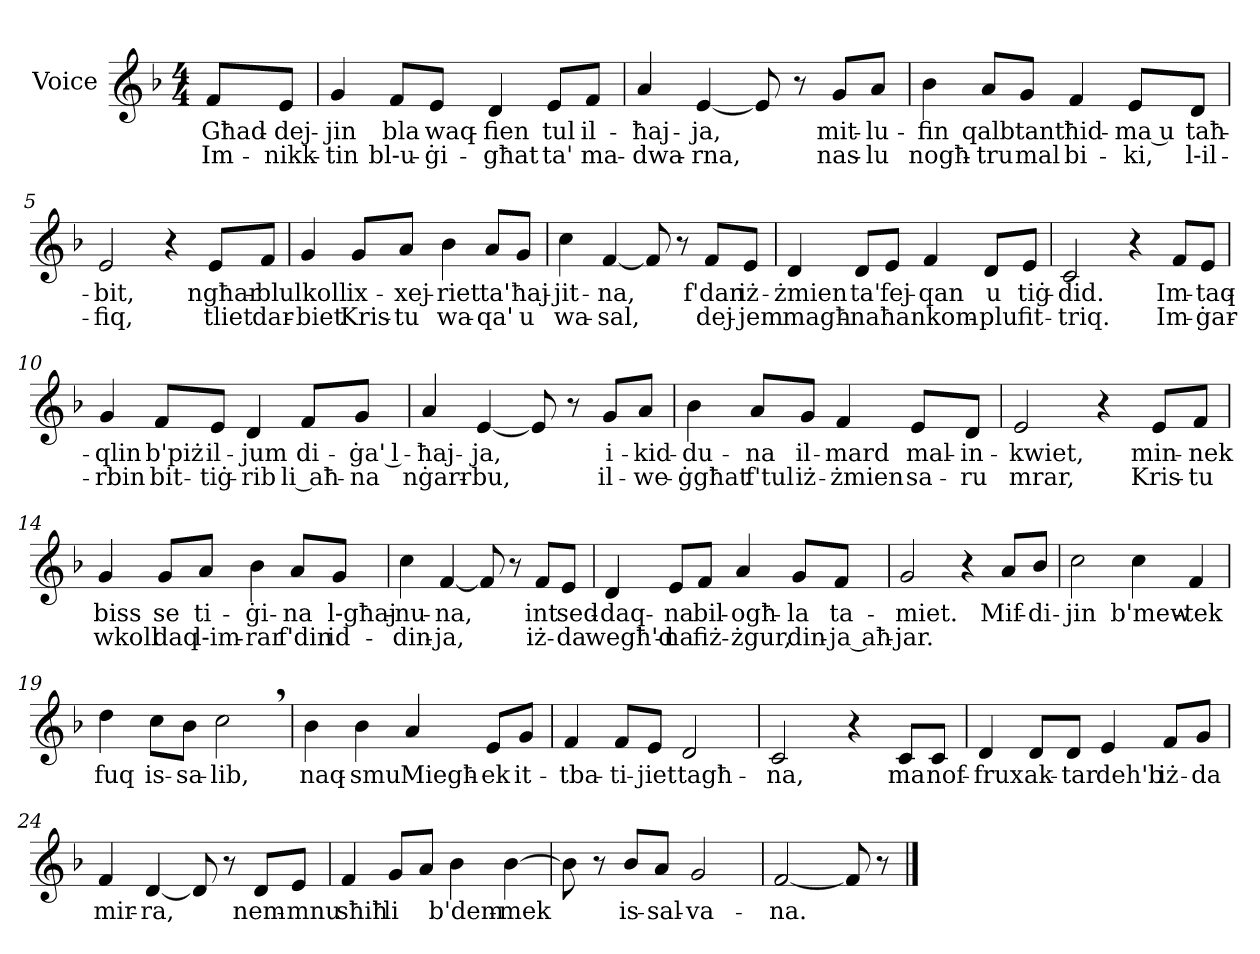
**kern	**text	**text
*part1	*part1	*part1
*staff1	*staff1	*staff1
*I"Voice	*	*
*I'Vo.	*	*
*clefG2	*	*
*k[b-]	*	*
*M4/4	*	*
=1	=1	=1
8f/L	Għad-	Im-
8e/J	-dej-	-nikk-
=2	=2	=2
4g/	-jin	-tin
8f/L	bla	bl-u-
8e/J	waq-	-ġi-
4d/	-fien	-għat
8e/L	tul	ta'
8f/J	il-	ma-
=3	=3	=3
4a/	-ħaj-	-dwa-
[4e/	-ja,	-rna,
8e/]	.	.
8r	.	.
8g/L	mit-	nas-
8a/J	-lu-	-lu
=4	=4	=4
4b-\	-fin	nogħ-
8a/L	qalb	-tru
8g/J	tant	mal
4f/	ħid-	bi-
8e/L	-ma u	-ki,
8d/J	taħ-	l-il-
=5	=5	=5
2e/	-bit,	-fiq,
4r	.	.
8e/L	ngħar-	tliet
8f/J	-blu	dar-
=6	=6	=6
4g/	lkoll	-biet
8g/L	ix-	Kris-
8a/J	-xej-	-tu
4b-\	-riet	wa-
8a/L	ta'	-qa'
8g/J	ħaj-	u
=7	=7	=7
4cc\	-jit-	wa-
[4f/	-na,	-sal,
8f/]	.	.
8r	.	.
8f/L	f'dan	dej-
8e/J	iż-	-jem
=8	=8	=8
4d/	-żmien	magħ-
8d/L	ta'	-na
8e/J	fej-	ħa
4f/	-qan	nkom-
8d/L	u	-plu
8e/J	tiġ-	fit-
=9	=9	=9
2c/	-did.	-triq.
4r	.	.
8f/L	Im-	Im-
8e/J	-taq-	-ġar-
=10	=10	=10
4g/	-qlin	-rbin
8f/L	b'piż	bit-
8e/J	il-	-tiġ-
4d/	-jum	-rib
8f/L	di-	li aħ-
8g/J	-ġa' l-	-na
=11	=11	=11
4a/	-ħaj-	nġarr-
[4e/	-ja,	-bu,
8e/]	.	.
8r	.	.
8g/L	i-	il-
8a/J	-kid-	-we-
=12	=12	=12
4b-\	-du-	-ġgħat
8a/L	-na	f'tul
8g/J	il-	iż-
4f/	-mard	-żmien
8e/L	mal-	sa-
8d/J	-in-	-ru
=13	=13	=13
2e/	-kwiet,	mrar,
4r	.	.
8e/L	min-	Kris-
8f/J	-nek	-tu
=14	=14	=14
4g/	biss	wkoll
8g/L	se	daq
8a/J	ti-	l-im-
4b-\	-ġi-	-rar
8a/L	-na	f'din
8g/J	l-għaj-	id-
=15	=15	=15
4cc\	-nu-	-din-
[4f/	-na,	-ja,
8f/]	.	.
8r	.	.
8f/L	int	iż-
8e/J	sed-	-da
=16	=16	=16
4d/	-daq-	wegħ'd-
8e/L	-na	-na
8f/J	bil-	fiż-
4a/	-ogħ-	-żgur,
8g/L	-la	din-
8f/J	ta-	-ja aħ-
=17	=17	=17
2g/	-miet.	-jar.
4r	.	.
8a/L	Mif-	.
8b-/J	-di-	.
=18	=18	=18
2cc\	-jin	.
4cc\	b'mew-	.
4f/	-tek	.
=19	=19	=19
4dd\	fuq	.
8cc\L	is-	.
8b-\J	-sa-	.
2cc,\	-lib,	.
=20	=20	=20
4b-\	naq-	.
4b-\	-smu	.
4a/	Miegħ-	.
8e/L	-ek	.
8g/J	it-	.
=21	=21	=21
4f/	-tba-	.
8f/L	-ti-	.
8e/J	-jiet	.
2d/	tagħ-	.
=22	=22	=22
2c/	-na,	.
4r	.	.
8c/L	ma	.
8c/J	nof-	.
=23	=23	=23
4d/	-frux	.
8d/L	ak-	.
8d/J	-tar	.
4e/	deh'b	.
8f/L	iż-	.
8g/J	-da	.
=24	=24	=24
4f/	mir-	.
[4d/	-ra,	.
8d/]	.	.
8r	.	.
8d/L	nem-	.
8e/J	-mnu	.
=25	=25	=25
4f/	sħiħ	.
8g/L	li	.
8a/J	.	.
4b-\	b'dem-	.
[4b-\	-mek	.
=26	=26	=26
8b-\]	.	.
8r	.	.
8b-/L	is-	.
8a/J	-sal-	.
2g/	-va-	.
=27	=27	=27
[2f/	-na.	.
8f/]	.	.
8r	.	.
==	==	==
*-	*-	*-
